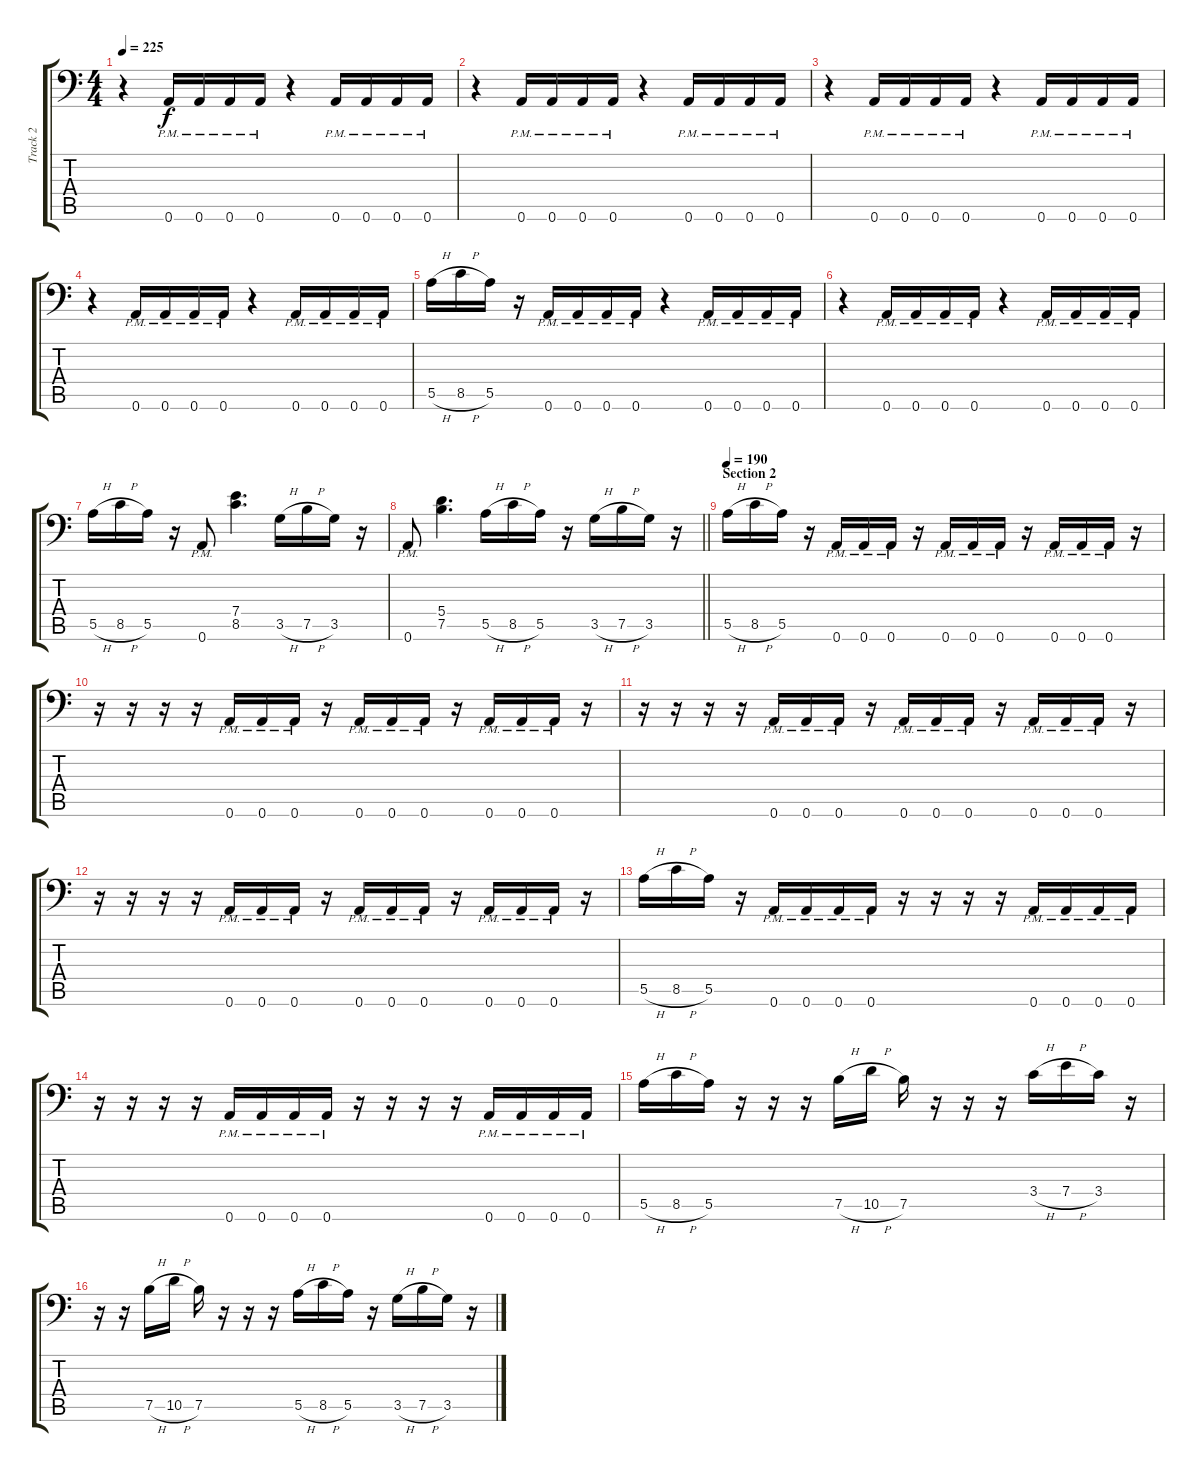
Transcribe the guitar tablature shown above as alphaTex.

\track ("Track 2" "Track 2") {instrument distortionguitar}
\staff {score tabs}
\tuning (B3 Gb3 D3 A2 E2 A1) {hide}
\ts (4 4)
\tempo 225
\clef f4
\ks c
r.4{dy f} 0.6{pm}.16 0.6{pm}.16 0.6{pm}.16 0.6{pm}.16 r.4 0.6{pm}.16 0.6{pm}.16 0.6{pm}.16 0.6{pm}.16 |
r.4 0.6{pm}.16 0.6{pm}.16 0.6{pm}.16 0.6{pm}.16 r.4 0.6{pm}.16 0.6{pm}.16 0.6{pm}.16 0.6{pm}.16 |
r.4 0.6{pm}.16 0.6{pm}.16 0.6{pm}.16 0.6{pm}.16 r.4 0.6{pm}.16 0.6{pm}.16 0.6{pm}.16 0.6{pm}.16 |
r.4 0.6{pm}.16 0.6{pm}.16 0.6{pm}.16 0.6{pm}.16 r.4 0.6{pm}.16 0.6{pm}.16 0.6{pm}.16 0.6{pm}.16 |
5.5{h}.16 8.5{h}.16 5.5.16 r.16 0.6{pm}.16 0.6{pm}.16 0.6{pm}.16 0.6{pm}.16 r.4 0.6{pm}.16 0.6{pm}.16 0.6{pm}.16 0.6{pm}.16 |
r.4 0.6{pm}.16 0.6{pm}.16 0.6{pm}.16 0.6{pm}.16 r.4 0.6{pm}.16 0.6{pm}.16 0.6{pm}.16 0.6{pm}.16 |
5.5{h}.16 8.5{h}.16 5.5.16 r.16 0.6{pm}.8 (7.4 8.5).4{d} 3.5{h}.16 7.5{h}.16 3.5.16 r.16 |
\barLineRight lightlight
0.6{pm}.8 (5.4 7.5).4{d} 5.5{h}.16 8.5{h}.16 5.5.16 r.16 3.5{h}.16 7.5{h}.16 3.5.16 r.16 |
\section ("" "Section 2")
\tempo 190
5.5{h}.16 8.5{h}.16 5.5.16 r.16 0.6{pm}.16 0.6{pm}.16 0.6{pm}.16 r.16 0.6{pm}.16 0.6{pm}.16 0.6{pm}.16 r.16 0.6{pm}.16 0.6{pm}.16 0.6{pm}.16 r.16 |
r.16 r.16 r.16 r.16 0.6{pm}.16 0.6{pm}.16 0.6{pm}.16 r.16 0.6{pm}.16 0.6{pm}.16 0.6{pm}.16 r.16 0.6{pm}.16 0.6{pm}.16 0.6{pm}.16 r.16 |
r.16 r.16 r.16 r.16 0.6{pm}.16 0.6{pm}.16 0.6{pm}.16 r.16 0.6{pm}.16 0.6{pm}.16 0.6{pm}.16 r.16 0.6{pm}.16 0.6{pm}.16 0.6{pm}.16 r.16 |
r.16 r.16 r.16 r.16 0.6{pm}.16 0.6{pm}.16 0.6{pm}.16 r.16 0.6{pm}.16 0.6{pm}.16 0.6{pm}.16 r.16 0.6{pm}.16 0.6{pm}.16 0.6{pm}.16 r.16 |
5.5{h}.16 8.5{h}.16 5.5.16 r.16 0.6{pm}.16 0.6{pm}.16 0.6{pm}.16 0.6{pm}.16 r.16 r.16 r.16 r.16 0.6{pm}.16 0.6{pm}.16 0.6{pm}.16 0.6{pm}.16 |
r.16 r.16 r.16 r.16 0.6{pm}.16 0.6{pm}.16 0.6{pm}.16 0.6{pm}.16 r.16 r.16 r.16 r.16 0.6{pm}.16 0.6{pm}.16 0.6{pm}.16 0.6{pm}.16 |
5.5{h}.16 8.5{h}.16 5.5.16 r.16 r.16 r.16 7.5{h}.16 10.5{h}.16 7.5.16 r.16 r.16 r.16 3.4{h}.16 7.4{h}.16 3.4.16 r.16 |
r.16 r.16 7.5{h}.16 10.5{h}.16 7.5.16 r.16 r.16 r.16 5.5{h}.16 8.5{h}.16 5.5.16 r.16 3.5{h}.16 7.5{h}.16 3.5.16 r.16
